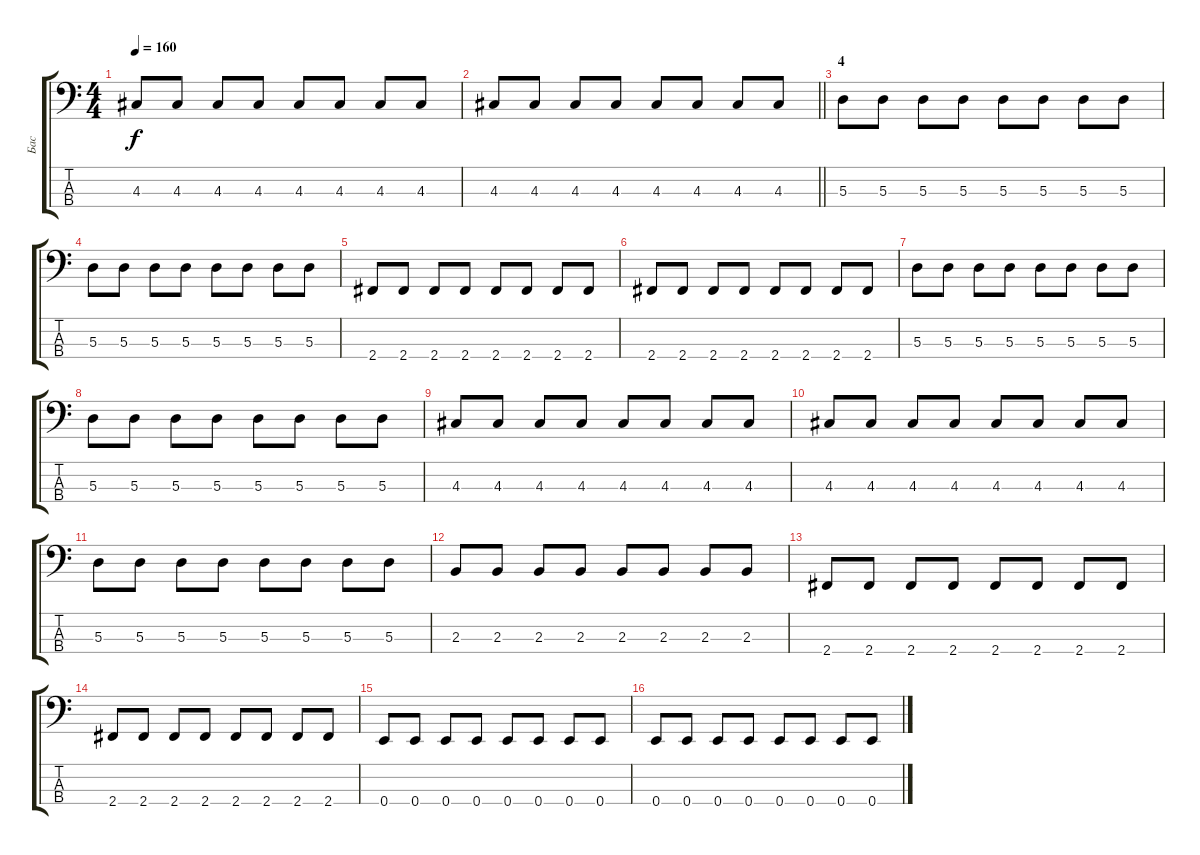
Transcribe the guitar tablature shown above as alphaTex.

\track ("Бас" "Бас") {instrument electricbasspick}
\staff {score tabs}
\tuning (G2 D2 A1 E1) {hide}
\ts (4 4)
\tempo 160
\clef f4
\ks c
4.3.8{dy f} 4.3.8 4.3.8 4.3.8 4.3.8 4.3.8 4.3.8 4.3.8 |
\barLineRight lightlight
4.3.8 4.3.8 4.3.8 4.3.8 4.3.8 4.3.8 4.3.8 4.3.8 |
\section ("" "4")
5.3.8 5.3.8 5.3.8 5.3.8 5.3.8 5.3.8 5.3.8 5.3.8 |
5.3.8 5.3.8 5.3.8 5.3.8 5.3.8 5.3.8 5.3.8 5.3.8 |
2.4.8 2.4.8 2.4.8 2.4.8 2.4.8 2.4.8 2.4.8 2.4.8 |
2.4.8 2.4.8 2.4.8 2.4.8 2.4.8 2.4.8 2.4.8 2.4.8 |
5.3.8 5.3.8 5.3.8 5.3.8 5.3.8 5.3.8 5.3.8 5.3.8 |
5.3.8 5.3.8 5.3.8 5.3.8 5.3.8 5.3.8 5.3.8 5.3.8 |
4.3.8 4.3.8 4.3.8 4.3.8 4.3.8 4.3.8 4.3.8 4.3.8 |
4.3.8 4.3.8 4.3.8 4.3.8 4.3.8 4.3.8 4.3.8 4.3.8 |
5.3.8 5.3.8 5.3.8 5.3.8 5.3.8 5.3.8 5.3.8 5.3.8 |
2.3.8 2.3.8 2.3.8 2.3.8 2.3.8 2.3.8 2.3.8 2.3.8 |
2.4.8 2.4.8 2.4.8 2.4.8 2.4.8 2.4.8 2.4.8 2.4.8 |
2.4.8 2.4.8 2.4.8 2.4.8 2.4.8 2.4.8 2.4.8 2.4.8 |
0.4.8 0.4.8 0.4.8 0.4.8 0.4.8 0.4.8 0.4.8 0.4.8 |
0.4.8 0.4.8 0.4.8 0.4.8 0.4.8 0.4.8 0.4.8 0.4.8
